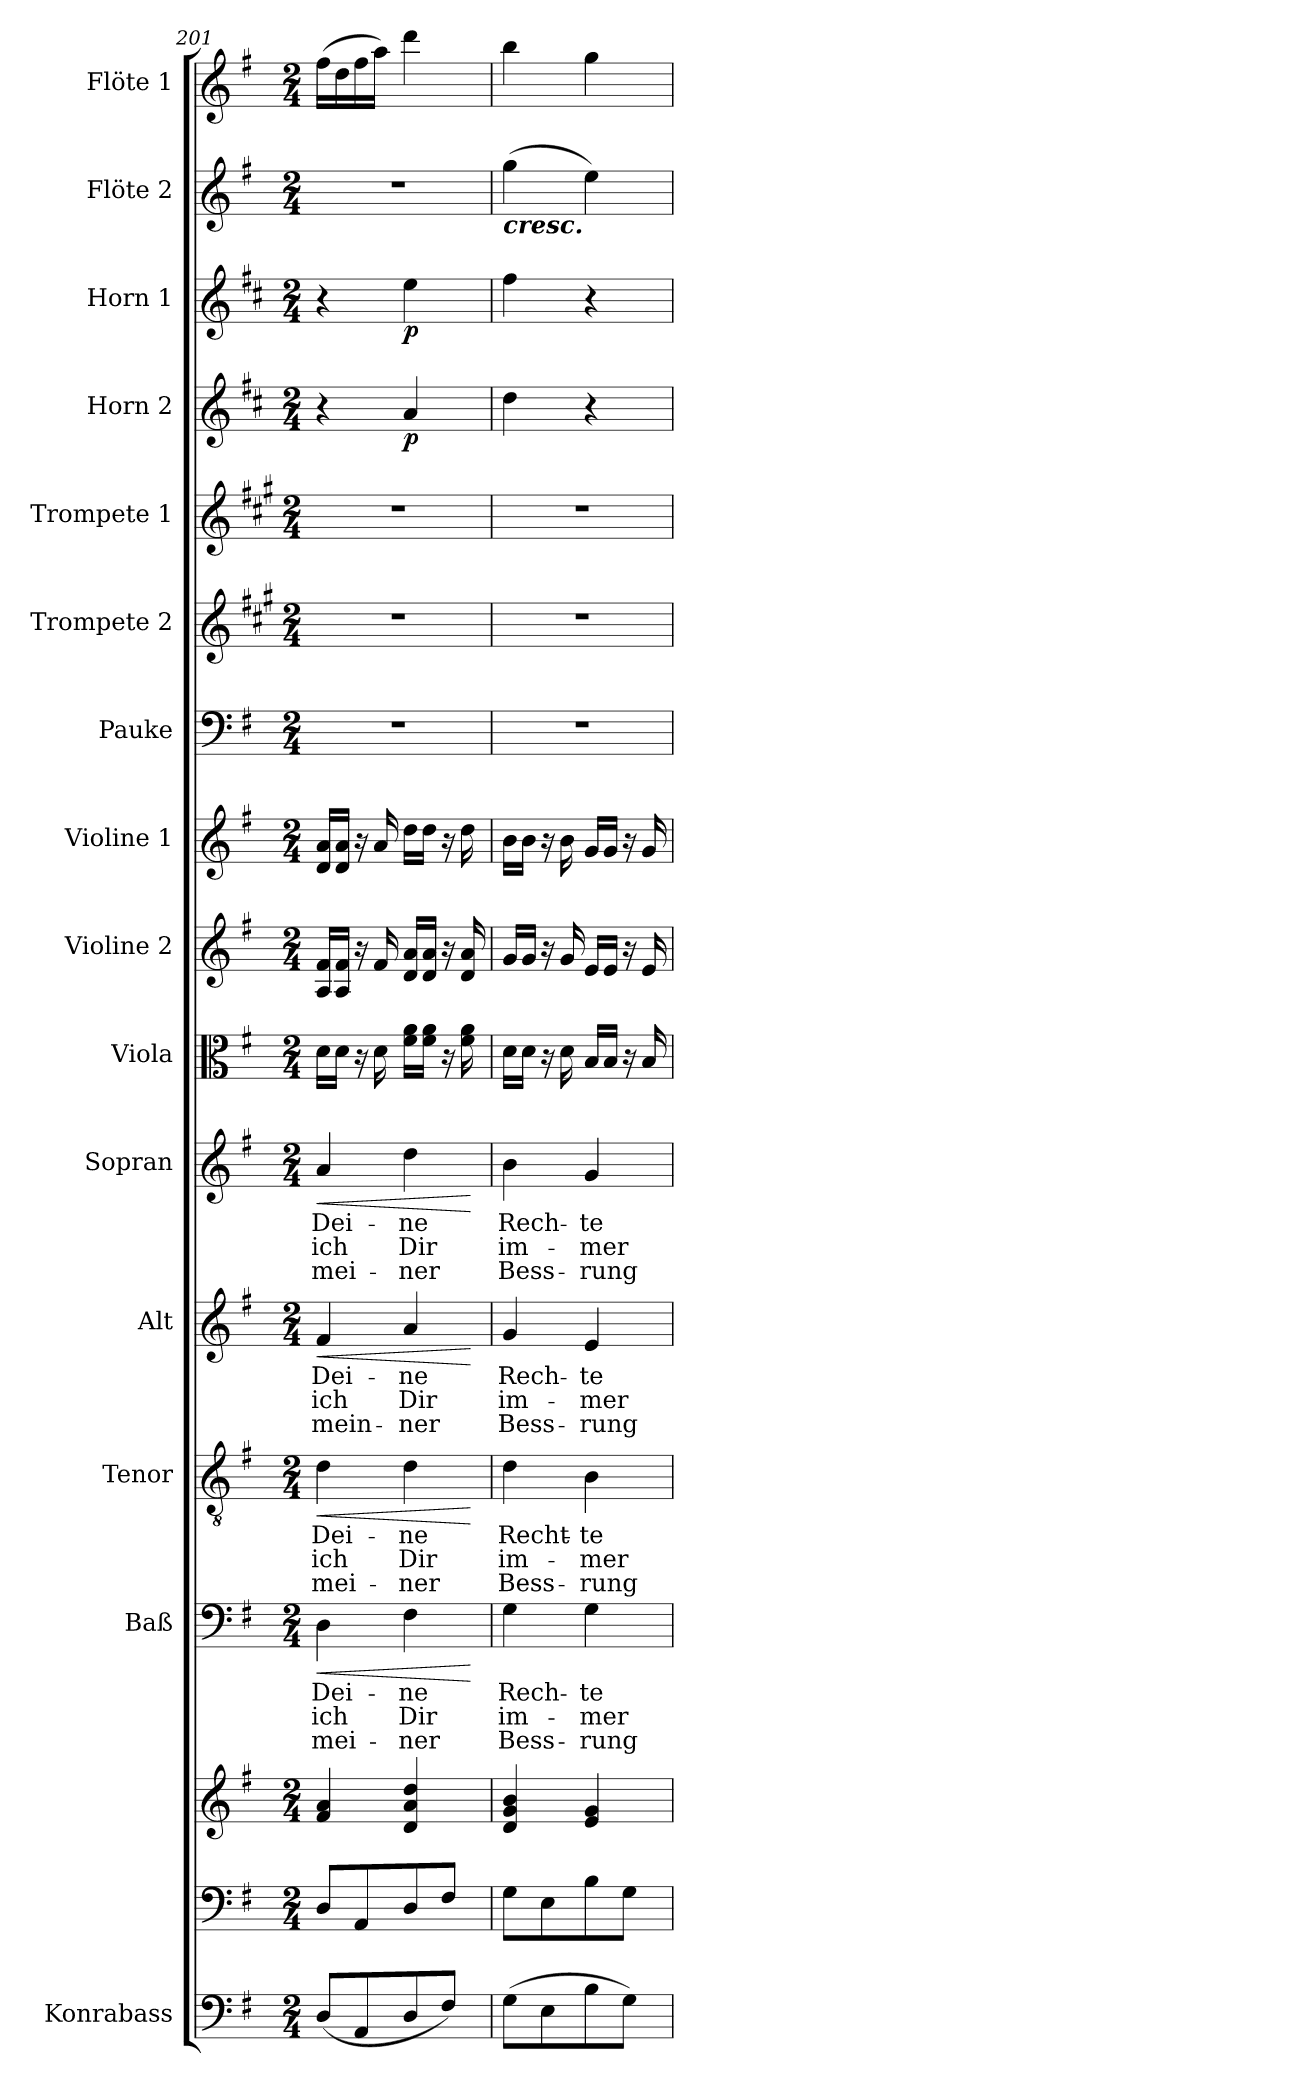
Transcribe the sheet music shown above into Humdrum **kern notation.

**kern	**kern	**kern	**kern	**text	**text	**text	**dynam	**kern	**text	**text	**text	**dynam	**kern	**text	**text	**text	**dynam	**kern	**text	**text	**text	**dynam	**kern	**kern	**kern	**kern	**kern	**kern	**kern	**dynam	**kern	**dynam	**kern	**kern
*part16	*part15	*part15	*part14	*part14	*part14	*part14	*part14	*part13	*part13	*part13	*part13	*part13	*part12	*part12	*part12	*part12	*part12	*part11	*part11	*part11	*part11	*part11	*part10	*part9	*part8	*part7	*part6	*part5	*part4	*part4	*part3	*part3	*part2	*part1
*staff17	*staff16	*staff15	*staff14	*staff14	*staff14	*staff14	*staff14	*staff13	*staff13	*staff13	*staff13	*staff13	*staff12	*staff12	*staff12	*staff12	*staff12	*staff11	*staff11	*staff11	*staff11	*staff11	*staff10	*staff9	*staff8	*staff7	*staff6	*staff5	*staff4	*staff4	*staff3	*staff3	*staff2	*staff1
*I"Konrabass	*	*	*I"Baß	*	*	*	*	*I"Tenor	*	*	*	*	*I"Alt	*	*	*	*	*I"Sopran	*	*	*	*	*I"Viola	*I"Violine 2	*I"Violine 1	*I"Pauke	*I"Trompete 2	*I"Trompete 1	*I"Horn 2	*	*I"Horn 1	*	*I"Flöte 2	*I"Flöte 1
*I'Kb.	*	*	*I'Baß	*	*	*	*	*I'Ten	*	*	*	*	*I'Alt	*	*	*	*	*I'Sop	*	*	*	*	*I'Vla.	*I'Vln. 2	*I'Vln. 1	*I'Pk.	*I'Trp. 2	*I'Trp. 1	*I'Hrn. 2	*	*I'Hrn. 1	*	*I'Fl. 2	*I'Fl. 1
*clefF4	*clefF4	*clefG2	*clefF4	*	*	*	*	*clefGv2	*	*	*	*	*clefG2	*	*	*	*	*clefG2	*	*	*	*	*clefC3	*clefG2	*clefG2	*clefF4	*clefG2	*clefG2	*clefG2	*	*clefG2	*	*clefG2	*clefG2
*ITrd7c12	*	*	*	*	*	*	*	*	*	*	*	*	*	*	*	*	*	*	*	*	*	*	*	*	*	*	*ITrd1c2	*ITrd1c2	*ITrd4c7	*	*ITrd4c7	*	*	*
*k[f#]	*k[f#]	*k[f#]	*k[f#]	*	*	*	*	*k[f#]	*	*	*	*	*k[f#]	*	*	*	*	*k[f#]	*	*	*	*	*k[f#]	*k[f#]	*k[f#]	*k[f#]	*k[f#]	*k[f#]	*k[f#]	*	*k[f#]	*	*k[f#]	*k[f#]
*G:	*G:	*G:	*G:	*	*	*	*	*G:	*	*	*	*	*G:	*	*	*	*	*G:	*	*	*	*	*G:	*G:	*G:	*G:	*G:	*G:	*G:	*	*G:	*	*G:	*G:
*M2/4	*M2/4	*M2/4	*M2/4	*	*	*	*	*M2/4	*	*	*	*	*M2/4	*	*	*	*	*M2/4	*	*	*	*	*M2/4	*M2/4	*M2/4	*M2/4	*M2/4	*M2/4	*M2/4	*	*M2/4	*	*M2/4	*M2/4
=201	=201	=201	=201	=201	=201	=201	=201	=201	=201	=201	=201	=201	=201	=201	=201	=201	=201	=201	=201	=201	=201	=201	=201	=201	=201	=201	=201	=201	=201	=201	=201	=201	=201	=201
!	!	!	!	!LO:LY:b	!LO:LY:b	!LO:LY:b	!LO:HP:b	!	!LO:LY:b	!LO:LY:b	!LO:LY:b	!LO:HP:b	!	!LO:LY:b	!LO:LY:b	!LO:LY:b	!LO:HP:b	!	!LO:LY:b	!LO:LY:b	!LO:LY:b	!LO:HP:b	!	!	!	!	!	!	!	!	!	!	!	!
(<8DD/L	8D/L	4f#/ 4a/	4D\	Dei-	ich	mei-	<	4d\	Dei-	ich	mei-	<	4f#/	Dei-	ich	mein-	<	4a/	Dei-	ich	mei-	<	16d\LL	16A/ 16f#/LL	16d/ 16a/LL	2r	2r	2r	4r	.	4r	.	2r	(>16ff#\LL
.	.	.	.	.	.	.	.	.	.	.	.	.	.	.	.	.	.	.	.	.	.	.	16d\JJ	16A/ 16f#/JJ	16d/ 16a/JJ	.	.	.	.	.	.	.	.	16dd\
8AAA/	8AA/	.	.	.	.	.	.	.	.	.	.	.	.	.	.	.	.	.	.	.	.	.	16r	16r	16r	.	.	.	.	.	.	.	.	16ff#\
.	.	.	.	.	.	.	.	.	.	.	.	.	.	.	.	.	.	.	.	.	.	.	16d\	16f#/	16a/	.	.	.	.	.	.	.	.	16aa\JJ)
!	!	!	!	!LO:LY:b	!LO:LY:b	!LO:LY:b	!	!	!LO:LY:b	!LO:LY:b	!LO:LY:b	!	!	!LO:LY:b	!LO:LY:b	!LO:LY:b	!	!	!LO:LY:b	!LO:LY:b	!LO:LY:b	!	!	!	!	!	!	!	!	!LO:DY:b	!	!LO:DY:b	!	!
8DD/	8D/	4d/ 4a/ 4dd/	4F#\	-ne	Dir	-ner	.	4d\	-ne	Dir	-ner	.	4a/	-ne	Dir	-ner	.	4dd\	-ne	Dir	-ner	.	16f#\ 16a\LL	16d/ 16a/LL	16dd\LL	.	.	.	4d/	p	4a\	p	.	4ddd\
.	.	.	.	.	.	.	.	.	.	.	.	.	.	.	.	.	.	.	.	.	.	.	16f#\ 16a\JJ	16d/ 16a/JJ	16dd\JJ	.	.	.	.	.	.	.	.	.
8FF#/J)	8F#/J	.	.	.	.	.	.	.	.	.	.	.	.	.	.	.	.	.	.	.	.	.	16r	16r	16r	.	.	.	.	.	.	.	.	.
.	.	.	.	.	.	.	.	.	.	.	.	.	.	.	.	.	.	.	.	.	.	.	16f#\ 16a\	16d/ 16a/	16dd\	.	.	.	.	.	.	.	.	.
.	.	.	.	.	.	.	[	.	.	.	.	[	.	.	.	.	[	.	.	.	.	[	.	.	.	.	.	.	.	.	.	.	.	.
=202	=202	=202	=202	=202	=202	=202	=202	=202	=202	=202	=202	=202	=202	=202	=202	=202	=202	=202	=202	=202	=202	=202	=202	=202	=202	=202	=202	=202	=202	=202	=202	=202	=202	=202
!	!	!	!	!	!	!	!	!	!	!	!	!	!	!	!	!	!	!	!	!	!	!	!	!	!	!	!	!	!	!	!	!	!LO:TX:b:Bi:t=cresc.	!
!	!	!	!	!LO:LY:b	!LO:LY:b	!LO:LY:b	!	!	!LO:LY:b	!LO:LY:b	!LO:LY:b	!	!	!LO:LY:b	!LO:LY:b	!LO:LY:b	!	!	!LO:LY:b	!LO:LY:b	!LO:LY:b	!	!	!	!	!	!	!	!	!	!	!	!	!
(>8GG\L	8G\L	4d/ 4g/ 4b/	4G\	Rech-	im-	Bess-	.	4d\	Recht-	im-	Bess-	.	4g/	Rech-	im-	Bess-	.	4b\	Rech-	im-	Bess-	.	16d\LL	16g/LL	16b\LL	2r	2r	2r	4g\	.	4b\	.	(>4gg\	4bb\
.	.	.	.	.	.	.	.	.	.	.	.	.	.	.	.	.	.	.	.	.	.	.	16d\JJ	16g/JJ	16b\JJ	.	.	.	.	.	.	.	.	.
8EE\	8E\	.	.	.	.	.	.	.	.	.	.	.	.	.	.	.	.	.	.	.	.	.	16r	16r	16r	.	.	.	.	.	.	.	.	.
.	.	.	.	.	.	.	.	.	.	.	.	.	.	.	.	.	.	.	.	.	.	.	16d\	16g/	16b\	.	.	.	.	.	.	.	.	.
!	!	!	!	!LO:LY:b	!LO:LY:b	!LO:LY:b	!	!	!LO:LY:b	!LO:LY:b	!LO:LY:b	!	!	!LO:LY:b	!LO:LY:b	!LO:LY:b	!	!	!LO:LY:b	!LO:LY:b	!LO:LY:b	!	!	!	!	!	!	!	!	!	!	!	!	!
8BB\	8B\	4e/ 4g/	4G\	-te	-mer	-rung	.	4B\	-te	-mer	-rung	.	4e/	-te	-mer	-rung	.	4g/	-te	-mer	-rung	.	16B/LL	16e/LL	16g/LL	.	.	.	4r	.	4r	.	4ee\)	4gg\
.	.	.	.	.	.	.	.	.	.	.	.	.	.	.	.	.	.	.	.	.	.	.	16B/JJ	16e/JJ	16g/JJ	.	.	.	.	.	.	.	.	.
8GG\J)	8G\J	.	.	.	.	.	.	.	.	.	.	.	.	.	.	.	.	.	.	.	.	.	16r	16r	16r	.	.	.	.	.	.	.	.	.
.	.	.	.	.	.	.	.	.	.	.	.	.	.	.	.	.	.	.	.	.	.	.	16B/	16e/	16g/	.	.	.	.	.	.	.	.	.
=	=	=	=	=	=	=	=	=	=	=	=	=	=	=	=	=	=	=	=	=	=	=	=	=	=	=	=	=	=	=	=	=	=	=
*-	*-	*-	*-	*-	*-	*-	*-	*-	*-	*-	*-	*-	*-	*-	*-	*-	*-	*-	*-	*-	*-	*-	*-	*-	*-	*-	*-	*-	*-	*-	*-	*-	*-	*-
